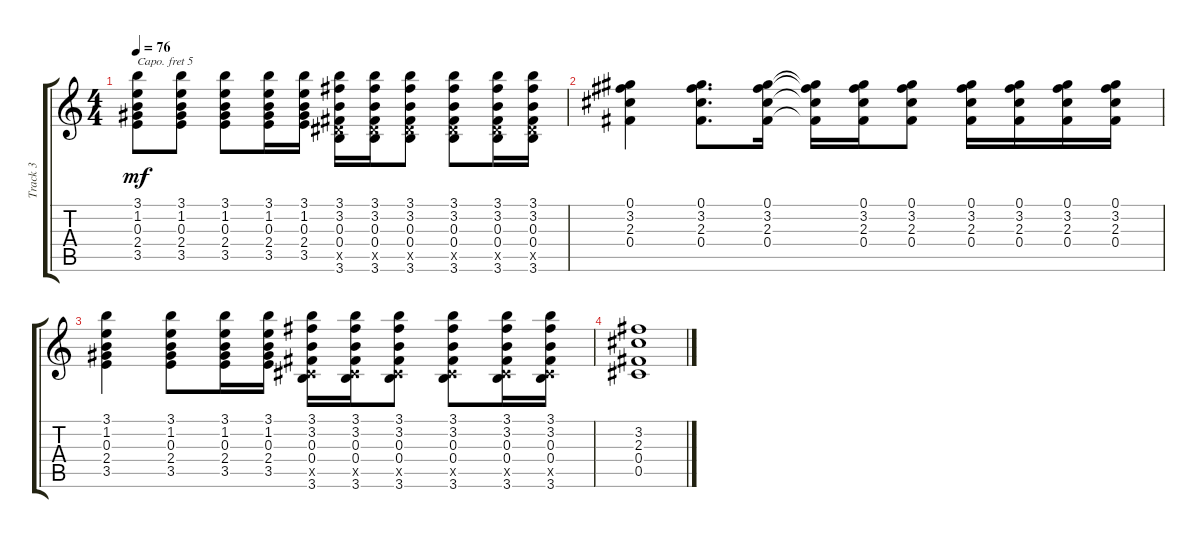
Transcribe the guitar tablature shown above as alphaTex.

\track ("Track 3" "Track 3") {instrument acousticguitarsteel}
\staff {score tabs}
\capo 5
\tuning (Eb4 Bb3 Gb3 Db3 Ab2 Eb2) {hide}
\ts (4 4)
\tempo 76
\clef g2
\ks c
(3.1 1.2 0.3 2.4 3.5).8{dy mf} (3.1 1.2 0.3 2.4 3.5).8 (3.1 1.2 0.3 2.4 3.5).8 (3.1 1.2 0.3 2.4 3.5).16 (3.1 1.2 0.3 2.4 3.5).16 (3.1 3.2 0.3 0.4 2.5{x} 3.6).16 (3.1 3.2 0.3 0.4 2.5{x} 3.6).16 (3.1 3.2 0.3 0.4 2.5{x} 3.6).8 (3.1 3.2 0.3 0.4 2.5{x} 3.6).8 (3.1 3.2 0.3 0.4 2.5{x} 3.6).16 (3.1 3.2 0.3 0.4 2.5{x} 3.6).16 |
(0.1 3.2 2.3 0.4).4 (0.1 3.2 2.3 0.4).8{d} (0.1 3.2 2.3 0.4).16 (0.1{t} 3.2{t} 2.3{t} 0.4{t}).16 (0.1 3.2 2.3 0.4).16 (0.1 3.2 2.3 0.4).8 (0.1 3.2 2.3 0.4).16 (0.1 3.2 2.3 0.4).16 (0.1 3.2 2.3 0.4).16 (0.1 3.2 2.3 0.4).16 |
(3.1 1.2 0.3 2.4 3.5).4 (3.1 1.2 0.3 2.4 3.5).8 (3.1 1.2 0.3 2.4 3.5).16 (3.1 1.2 0.3 2.4 3.5).16 (3.1 3.2 0.3 0.4 0.5{x} 3.6).16 (3.1 3.2 0.3 0.4 0.5{x} 3.6).16 (3.1 3.2 0.3 0.4 0.5{x} 3.6).8 (3.1 3.2 0.3 0.4 0.5{x} 3.6).8 (3.1 3.2 0.3 0.4 0.5{x} 3.6).16 (3.1 3.2 0.3 0.4 0.5{x} 3.6).16 |
(3.2 2.3 0.4 0.5).1
